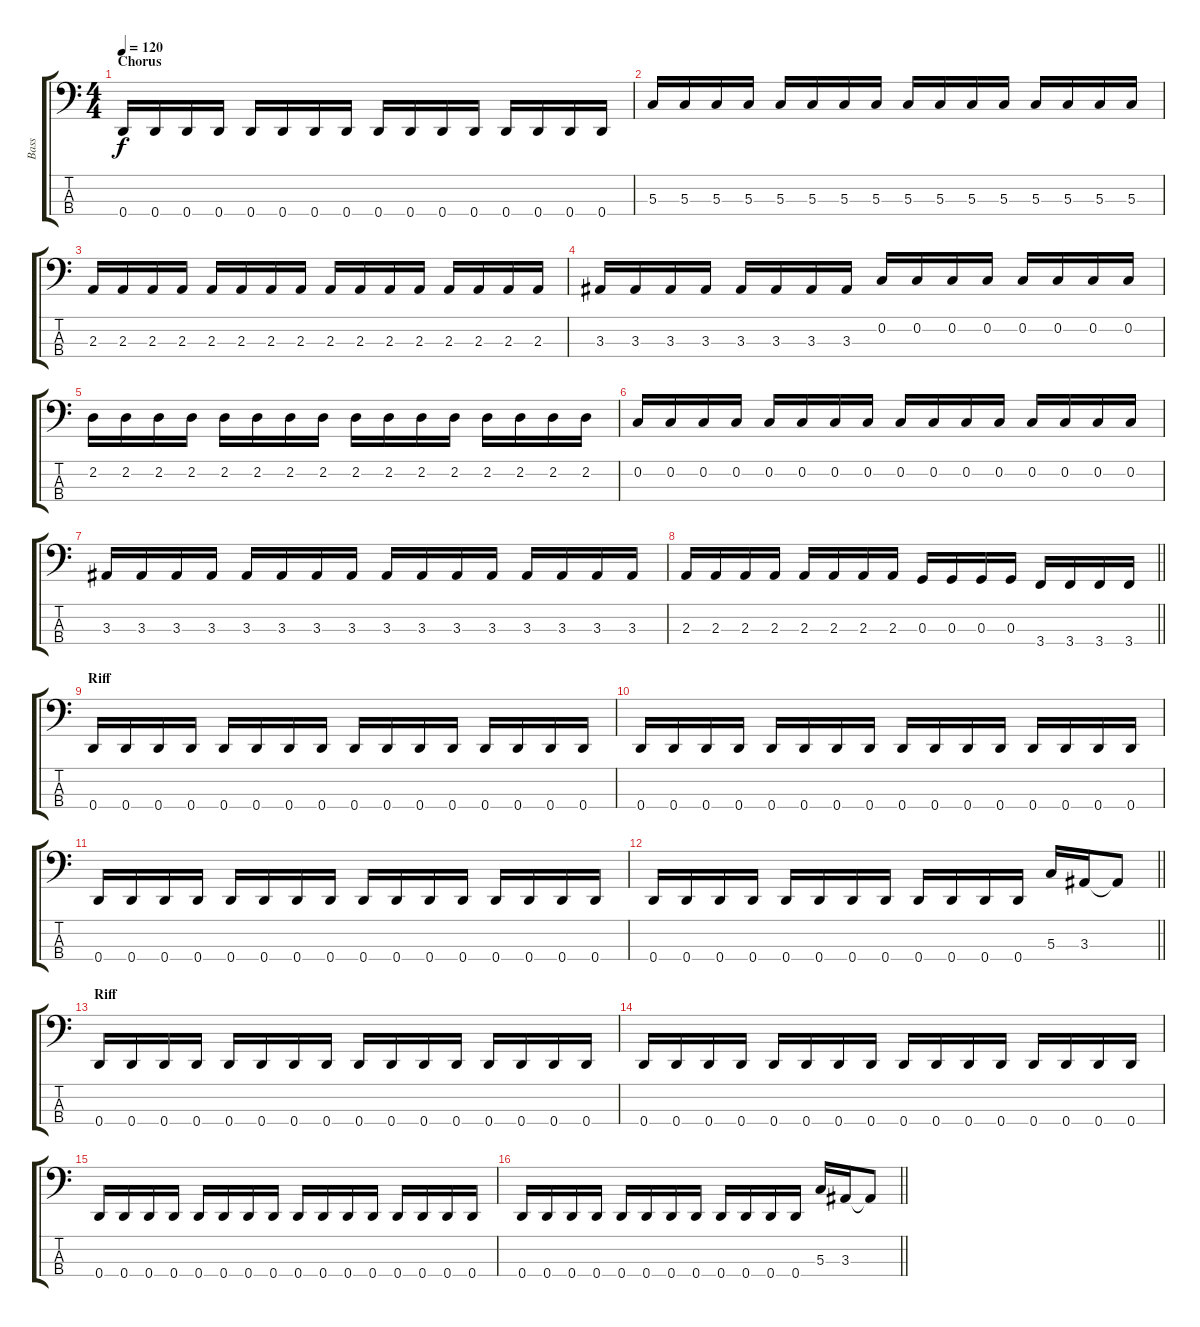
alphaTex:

\track ("Bass" "Bass") {instrument electricbasspick}
\staff {score tabs}
\tuning (F2 C2 G1 D1) {hide}
\ts (4 4)
\section ("" "Chorus")
\tempo 120
\clef f4
\ks c
0.4.16{dy f} 0.4.16 0.4.16 0.4.16 0.4.16 0.4.16 0.4.16 0.4.16 0.4.16 0.4.16 0.4.16 0.4.16 0.4.16 0.4.16 0.4.16 0.4.16 |
5.3.16 5.3.16 5.3.16 5.3.16 5.3.16 5.3.16 5.3.16 5.3.16 5.3.16 5.3.16 5.3.16 5.3.16 5.3.16 5.3.16 5.3.16 5.3.16 |
2.3.16 2.3.16 2.3.16 2.3.16 2.3.16 2.3.16 2.3.16 2.3.16 2.3.16 2.3.16 2.3.16 2.3.16 2.3.16 2.3.16 2.3.16 2.3.16 |
3.3.16 3.3.16 3.3.16 3.3.16 3.3.16 3.3.16 3.3.16 3.3.16 0.2.16 0.2.16 0.2.16 0.2.16 0.2.16 0.2.16 0.2.16 0.2.16 |
2.2.16 2.2.16 2.2.16 2.2.16 2.2.16 2.2.16 2.2.16 2.2.16 2.2.16 2.2.16 2.2.16 2.2.16 2.2.16 2.2.16 2.2.16 2.2.16 |
0.2.16 0.2.16 0.2.16 0.2.16 0.2.16 0.2.16 0.2.16 0.2.16 0.2.16 0.2.16 0.2.16 0.2.16 0.2.16 0.2.16 0.2.16 0.2.16 |
3.3.16 3.3.16 3.3.16 3.3.16 3.3.16 3.3.16 3.3.16 3.3.16 3.3.16 3.3.16 3.3.16 3.3.16 3.3.16 3.3.16 3.3.16 3.3.16 |
\barLineRight lightlight
2.3.16 2.3.16 2.3.16 2.3.16 2.3.16 2.3.16 2.3.16 2.3.16 0.3.16 0.3.16 0.3.16 0.3.16 3.4.16 3.4.16 3.4.16 3.4.16 |
\section ("" "Riff")
0.4.16 0.4.16 0.4.16 0.4.16 0.4.16 0.4.16 0.4.16 0.4.16 0.4.16 0.4.16 0.4.16 0.4.16 0.4.16 0.4.16 0.4.16 0.4.16 |
0.4.16 0.4.16 0.4.16 0.4.16 0.4.16 0.4.16 0.4.16 0.4.16 0.4.16 0.4.16 0.4.16 0.4.16 0.4.16 0.4.16 0.4.16 0.4.16 |
0.4.16 0.4.16 0.4.16 0.4.16 0.4.16 0.4.16 0.4.16 0.4.16 0.4.16 0.4.16 0.4.16 0.4.16 0.4.16 0.4.16 0.4.16 0.4.16 |
\barLineRight lightlight
0.4.16 0.4.16 0.4.16 0.4.16 0.4.16 0.4.16 0.4.16 0.4.16 0.4.16 0.4.16 0.4.16 0.4.16 5.3.16 3.3.16 3.3{t}.8 |
\section ("" "Riff")
0.4.16 0.4.16 0.4.16 0.4.16 0.4.16 0.4.16 0.4.16 0.4.16 0.4.16 0.4.16 0.4.16 0.4.16 0.4.16 0.4.16 0.4.16 0.4.16 |
0.4.16 0.4.16 0.4.16 0.4.16 0.4.16 0.4.16 0.4.16 0.4.16 0.4.16 0.4.16 0.4.16 0.4.16 0.4.16 0.4.16 0.4.16 0.4.16 |
0.4.16 0.4.16 0.4.16 0.4.16 0.4.16 0.4.16 0.4.16 0.4.16 0.4.16 0.4.16 0.4.16 0.4.16 0.4.16 0.4.16 0.4.16 0.4.16 |
\barLineRight lightlight
0.4.16 0.4.16 0.4.16 0.4.16 0.4.16 0.4.16 0.4.16 0.4.16 0.4.16 0.4.16 0.4.16 0.4.16 5.3.16 3.3.16 3.3{t}.8
